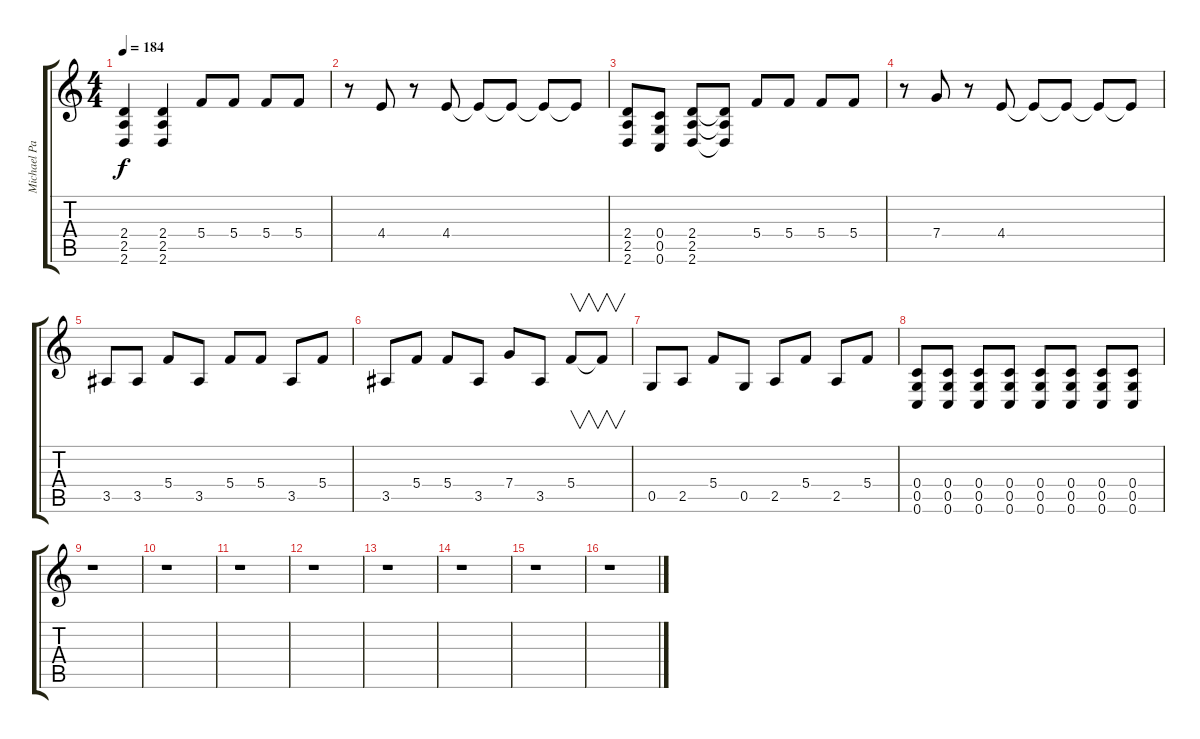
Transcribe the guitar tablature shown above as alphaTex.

\track ("Michael Paget - Background Guitar" "Michael Pa") {instrument distortionguitar}
\staff {score tabs}
\tuning (D4 A3 F3 C3 G2 C2) {hide}
\ts (4 4)
\tempo 184
\clef g2
\ks c
(2.4 2.5 2.6).4{dy f} (2.4 2.5 2.6).4 5.4.8 5.4.8 5.4.8 5.4.8 |
r.8 4.4.8 r.8 4.4.8 4.4{t}.8 4.4{t}.8 4.4{t}.8 4.4{t}.8 |
(2.4 2.5 2.6).8 (0.4 0.5 0.6).8 (2.4 2.5 2.6).8 (2.4{t} 2.5{t} 2.6{t}).8 5.4.8 5.4.8 5.4.8 5.4.8 |
r.8 7.4.8 r.8 4.4.8 4.4{t}.8 4.4{t}.8 4.4{t}.8 4.4{t}.8 |
3.5.8 3.5.8 5.4.8 3.5.8 5.4.8 5.4.8 3.5.8 5.4.8 |
3.5.8 5.4.8 5.4.8 3.5.8 7.4.8 3.5.8 5.4.8{v} 5.4{t}.8{v} |
0.5.8 2.5.8 5.4.8 0.5.8 2.5.8 5.4.8 2.5.8 5.4.8 |
(0.4 0.5 0.6).8 (0.4 0.5 0.6).8 (0.4 0.5 0.6).8 (0.4 0.5 0.6).8 (0.4 0.5 0.6).8 (0.4 0.5 0.6).8 (0.4 0.5 0.6).8 (0.4 0.5 0.6).8 |
r.1 |
r.1 |
r.1 |
r.1 |
r.1 |
r.1 |
r.1 |
r.1
